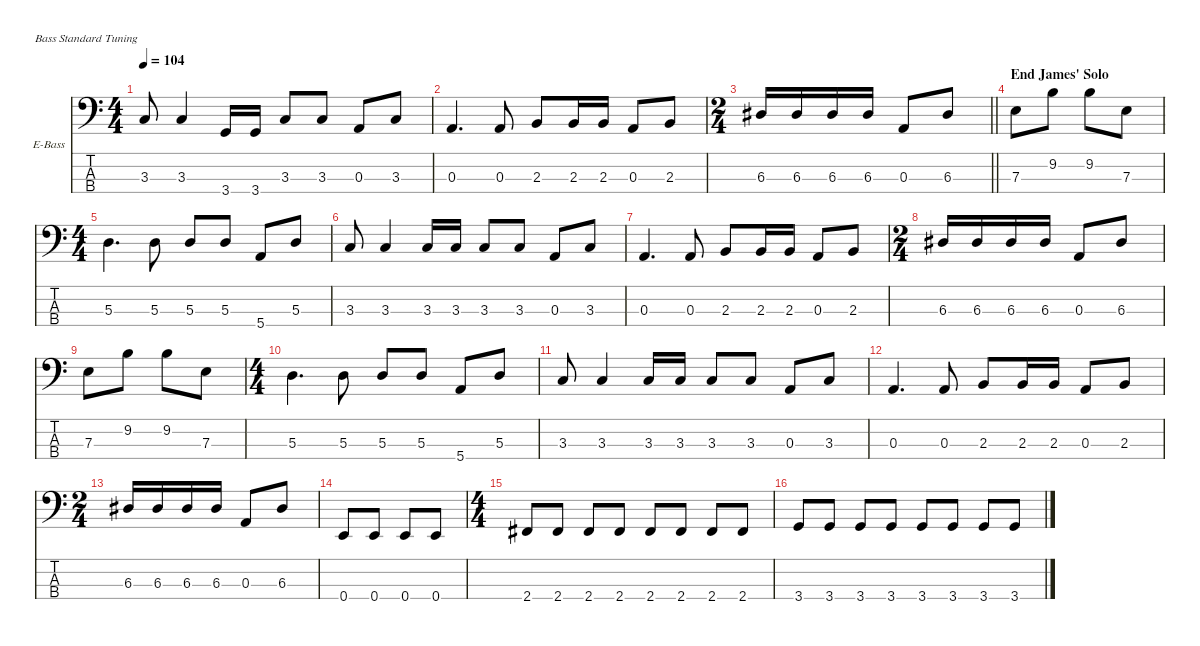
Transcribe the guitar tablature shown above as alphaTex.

\hideDynamics
\bracketExtendMode nobrackets
\firstSystemTrackNameOrientation horizontal
\otherSystemsTrackNameOrientation horizontal
\track ("Cliff Burton" "E-Bass") {instrument electricbassfinger}
\staff {score tabs}
\tuning (G2 D2 A1 E1)
\ts (4 4)
\tempo 104
\clef f4
\ks c
3.3.8{dy fff beam Up} 3.3.4{beam Up} 3.4.16{beam Up} 3.4.16{beam Up} 3.3.8{beam Up} 3.3.8{beam Up} 0.3.8{beam Up} 3.3.8{beam Up} |
0.3.4{d beam Up} 0.3.8{beam Up} 2.3.8{beam Up} 2.3.16{beam Up} 2.3.16{beam Up} 0.3.8{beam Up} 2.3.8{beam Up} |
\ts (2 4)
\beaming (8 2 2)
\barLineRight lightlight
6.3{acc #}.16{beam Up} 6.3{acc #}.16{beam Up} 6.3{acc #}.16{beam Up} 6.3{acc #}.16{beam Up} 0.3.8{beam Up} 6.3{acc #}.8{beam Up} |
\section ("" "End James' Solo")
7.3.8{beam Down} 9.2.8{beam Down} 9.2.8{beam Down} 7.3.8{beam Down} |
\ts (4 4)
\beaming (8 2 2 2 2)
5.3.4{d beam Down} 5.3.8{beam Down} 5.3.8{beam Up} 5.3.8{beam Up} 5.4.8{beam Up} 5.3.8{beam Up} |
3.3.8{beam Up} 3.3.4{beam Up} 3.3.16{beam Up} 3.3.16{beam Up} 3.3.8{beam Up} 3.3.8{beam Up} 0.3.8{beam Up} 3.3.8{beam Up} |
0.3.4{d beam Up} 0.3.8{beam Up} 2.3.8{beam Up} 2.3.16{beam Up} 2.3.16{beam Up} 0.3.8{beam Up} 2.3.8{beam Up} |
\ts (2 4)
\beaming (8 2 2)
6.3{acc #}.16{beam Up} 6.3{acc #}.16{beam Up} 6.3{acc #}.16{beam Up} 6.3{acc #}.16{beam Up} 0.3.8{beam Up} 6.3{acc #}.8{beam Up} |
7.3.8{beam Down} 9.2.8{beam Down} 9.2.8{beam Down} 7.3.8{beam Down} |
\ts (4 4)
\beaming (8 2 2 2 2)
5.3.4{d beam Down} 5.3.8{beam Down} 5.3.8{beam Up} 5.3.8{beam Up} 5.4.8{beam Up} 5.3.8{beam Up} |
3.3.8{beam Up} 3.3.4{beam Up} 3.3.16{beam Up} 3.3.16{beam Up} 3.3.8{beam Up} 3.3.8{beam Up} 0.3.8{beam Up} 3.3.8{beam Up} |
0.3.4{d beam Up} 0.3.8{beam Up} 2.3.8{beam Up} 2.3.16{beam Up} 2.3.16{beam Up} 0.3.8{beam Up} 2.3.8{beam Up} |
\ts (2 4)
\beaming (8 2 2)
6.3{acc #}.16{beam Up} 6.3{acc #}.16{beam Up} 6.3{acc #}.16{beam Up} 6.3{acc #}.16{beam Up} 0.3.8{beam Up} 6.3{acc #}.8{beam Up} |
0.4.8{beam Up} 0.4.8{beam Up} 0.4.8{beam Up} 0.4.8{beam Up} |
\ts (4 4)
\beaming (8 2 2 2 2)
2.4{acc #}.8{beam Up} 2.4{acc #}.8{beam Up} 2.4{acc #}.8{beam Up} 2.4{acc #}.8{beam Up} 2.4{acc #}.8{beam Up} 2.4{acc #}.8{beam Up} 2.4{acc #}.8{beam Up} 2.4{acc #}.8{beam Up} |
3.4.8{beam Up} 3.4.8{beam Up} 3.4.8{beam Up} 3.4.8{beam Up} 3.4.8{beam Up} 3.4.8{beam Up} 3.4.8{beam Up} 3.4.8{beam Up}
